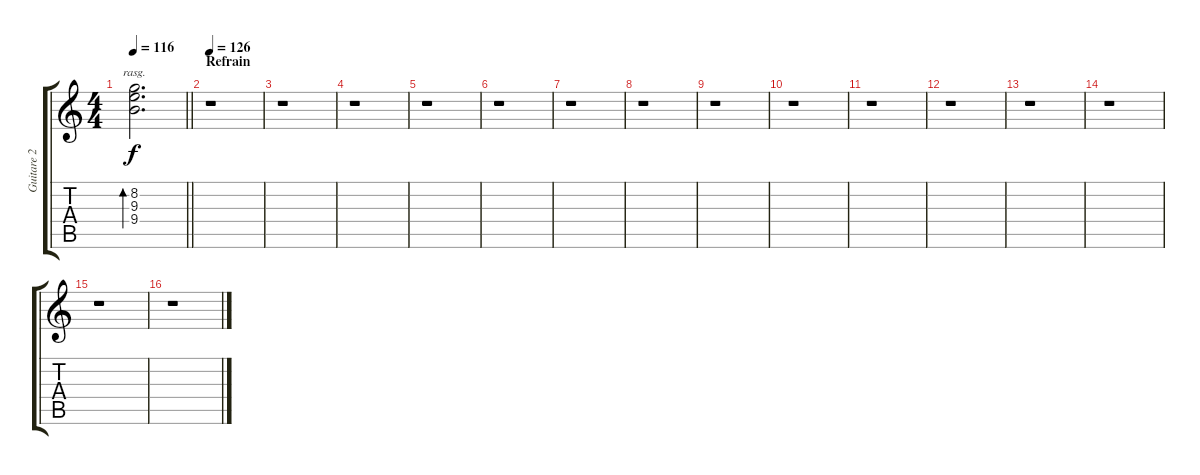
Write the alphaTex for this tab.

\track ("Guitare 2 " "Guitare 2 ") {instrument distortionguitar}
\staff {score tabs}
\tuning (E4 B3 G3 D3 A2 E2) {hide}
\ts (4 4)
\tempo 116
\clef g2
\barLineRight lightlight
\ks c
(8.2 9.3 9.4).2{d bd 240 rasg ii dy f} |
\section ("" "Refrain")
\tempo 126
r.1 |
r.1 |
r.1 |
r.1 |
r.1 |
r.1 |
r.1 |
r.1 |
r.1 |
r.1 |
r.1 |
r.1 |
r.1 |
r.1 |
r.1
